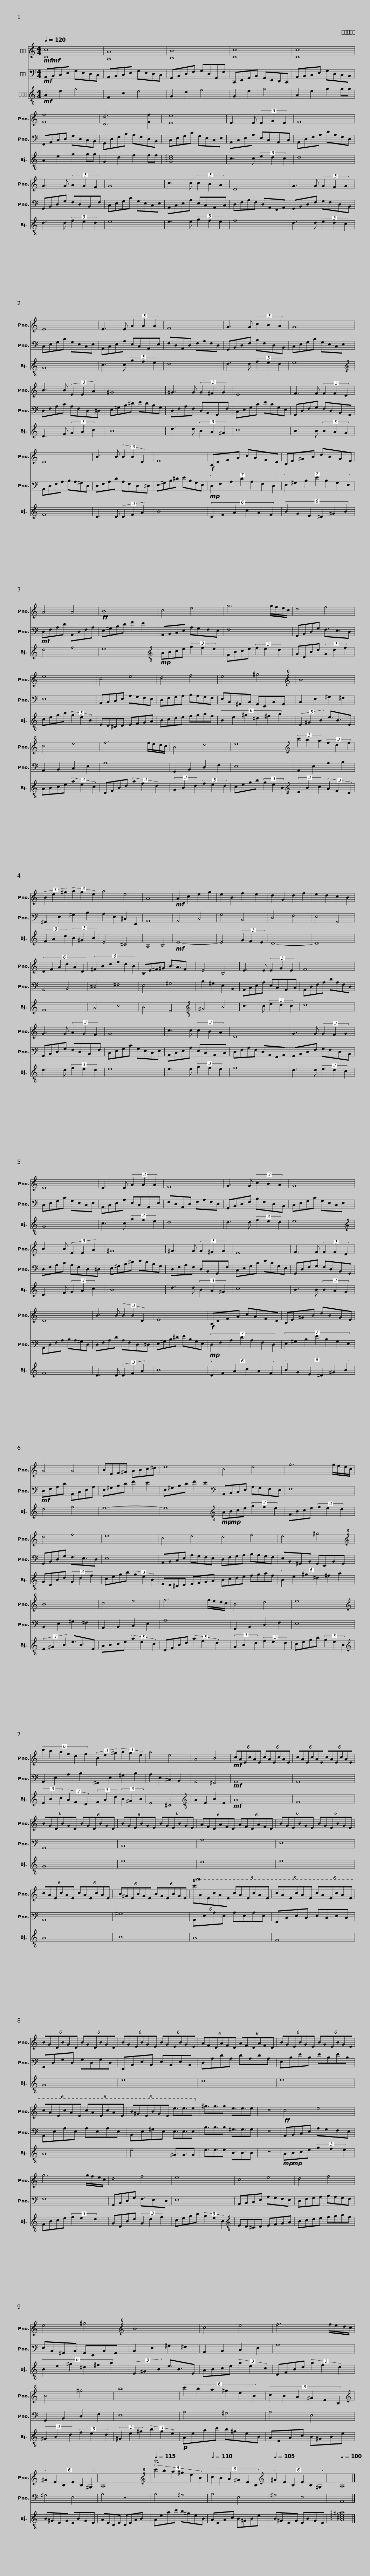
X:1
%%score 1 2 3
L:1/8
Q:1/4=120
M:4/4
I:linebreak $
K:C
V:1 treble
V:2 bass
V:3 treble-8
V:1
!mf!!mf! [Cc]8 | [A,A]8 | [B,B]8 | [Cc]8 | [Cc]8 |$ %5
 [Ff]8 | [Dd]6 [Ff]2 | [Ee]8 | E3 E (3E2 G2 E2 | F8 |$ %10
 G3 G (3A2 G2 F2 | G8 | c3 c (3c2 B2 A2 | D8 |$ G3 G (3G2 F2 G2 | %15
 E8 | E3 E (3A2 A2 A2 | F8 |$ G3 G (3c2 B2 A2 | G8 | %20
 B3 B (3E2 E2 A2 | ^G8 |$ ^G3 G (3G2 ^F2 G2 | E8 | F3 F (3F2 F2 D2 | %25
 D8 |$ B3 B (3B2 B2 D2 | E8 |!f! A,DFA cAFD |$ B,E^GB dBGE | %30
 A4 A4 |!ff! B8 | c4 e4 |$ g6 g/f/e/c/ | d4 f4 | %35
 e8 | c4 e4 | d4 f4 |$ e4 ^g4 |[K:treble+8] B8 | %40
 c4 e4 | f6 f/e/d/c/ |$ B4 d4 | e8 |[K:treble] (3c'2 b2 a2 (3f2 d2 f2 | %45
 (3B2 e2 ^g2 (3a2 g2 e2 | a4 e4 | A8 |$!mf! A2 c2 e2 g2 | e2 B2 f2 e2 | %50
 d2 G2 d2 f2 | e2 d2 c2 B2 | (6:4:6D2 F2 A2 d2 A2 D2 | (6:4:6^F2 B2 d2 f2 d2 B2 | B,E^F^G B3/2A3/2F |$ %55
 E4 B,4 | E3 E (3E2 G2 E2 | F8 | G3 G (3A2 G2 F2 | G8 |$ %60
 c3 c (3c2 B2 A2 | D8 | G3 G (3G2 F2 G2 | E8 |$ E3 E (3A2 A2 A2 | %65
 F8 | G3 G (3c2 B2 A2 | G8 |$ B3 B (3E2 E2 A2 | ^G8 | %70
 ^G3 G (3G2 ^F2 G2 | E8 |$ F3 F (3F2 F2 D2 | D8 | B3 B (3B2 B2 D2 | %75
 E8 |$!f! A,DFA cAFD | B,E^GB dBGE | A4 A4 |$ BEF^G ABc^d | %80
 e8 | c4 e4 | g6 g/f/e/c/ |$ d4 f4 | e8 | %85
 c4 e4 | d4 f4 | e4 ^g4 |$[K:treble+8] B8 | c4 e4 | %90
 f6 f/e/d/c/ | B4 d4 |$ e8 |[K:treble] (6:4:6c'2 b2 a2 f2 d2 f2 | (3B2 e2 ^g2 (3a2 g2 e2 | %95
 a4 e4 | A4 B4 |$!mf! (6:4:6cAEcAE (6:4:6cAEcAE | (6:4:6cAEcAE (6:4:6cAEcAE | (6:4:6BGDBGD (6:4:6BGDBGD |$ %100
 (6:4:6BGEBGE (6:4:6BGEBGE | (6:4:6AFDAFD (6:4:6AFDAFD | (6:4:6BGEBGE (6:4:6BGEBGE |$ (6:4:6cAEcAE (6:4:6cAEcAE | (6:4:6B^GEBGE (6:4:6BGEBGE | %105
!8va(! (6:4:6c'aec'ae (6:4:6c'aec'ae |$ (6:4:6c'aec'ae (6:4:6c'aec'ae | (6:4:6bgdbgd (6:4:6bgdbgd |$ (6:4:6bgebge (6:4:6bgebge | (6:4:6afdafd (6:4:6afdafd |$ %110
 (6:4:6bgebge (6:4:6bgebge | (6:4:6c'aec'ae (6:4:6c'aec'ae | (6:4:6b^gebge e'3/2e'3/2e'!8va)! |$ ^g3/2g3/2g e3/2e3/2e | z8 | %115
!ff! c4 e4 | g6 g/f/e/c/ | d4 f4 |$ e8 | c4 e4 | %120
 d4 f4 | e4 ^g4 |$[K:treble+8] B8 | c4 e4 | f6 f/e/d/c/ | %125
 B4 ^g4 | b8 |$ (6:4:6c'2 b2 a2 ^g2 e2 B2 | (6:4:6c2 B2 A2 ^G2 E2 B,2 |[K:treble] (6:4:6^G2 E2 B,2 E2 B,2 ^G,2 |$ %130
 A,8 |[K:treble+8][Q:1/4=115] (6:4:6c'2 b2 a2 ^g2 e2 B2 |[Q:1/4=110] (6:4:6c2 B2 A2 ^G2 E2 B,2 |$[K:treble][Q:1/4=105] (6:4:6^G2 E2 B,2 E2 B,2 ^G,2 |[Q:1/4=100] A,8 |] %135
V:2
!mf! A,,B,,C,E, G,E,D,C, | A,,B,,C,E, G,E,D,C, | G,,B,,D,F, G,D,G,,F, | C,,E,,G,,B,, G,,E,,D,,C,, | A,,B,,C,E, G,D,C,B,, |$ %5
 F,,A,,C,D, G,D,C,B,, | G,,D,F,B, A,F,D,B,, | C,E,G,C G,E,C,E, | A,,C,E,A, E,C,A,,C, | A,,D,F,A, DA,F,D, |$ %10
 G,,B,,D,G, F,D,B,,F, | C,E,G,C G,E,C,E, | A,,C,E,A, E,C,A,,C, | D,F,A,F, D,A,,F,,A,, |$ G,,B,,D,F, G,F,D,B,, | %15
 C,E,G,C G,E,C,E, | A,,C,E,A, E,C,A,,E, | F,D,A,,D, F,A,F,D, |$ G,,B,,D,F, B,F,D,B,, | C,E,G,C G,E,C,E, | %20
 D,F,A,C A,F,D,^D, | E,^G,B,^D EDB,G, |$ D,F,A,F, D,B,,G,,F, | C,E,G,C ECG,E, | G,,D,F,G, F,D,B,,G,, | %25
 A,,D,F,A, B,A,^G,D, |$ D,F,A,D A,F,D,^D, | E,^G,B,^D EB,G,E, |!mp! (7:4:7D,2 F,2 A,2 D2 A,2 F,2 D,2 |$ (7:4:7E,2 ^G,2 B,2 E2 B,2 G,2 E,2 | %30
!mf! D,F,A,D A,,D,F,A, | E,^G,B,D F2 E2 | A,,B,,C,E, A,G,F,E, |$ F,8 | G,,B,,D,G, F,3/2E,3/2D, | %35
 E,8 | A,,B,,C,E, A,G,F,E, | D,F,G,A, B,A,G,F, |$ E,B,,^G,,B,, G,,E,,B,,G,, | B,,2 E,2 ^G,2 ^F,2 | %40
 A,,2 B,,2 C,2 E,2 | A,8 |$ G,,2 B,,2 D,2 F,2 | E,8 | A,,2 E,2 A,2 B,2 | %45
 ^G,,2 E,2 ^G,2 B,2 | A,2 E,2 ^C,2 E,,2 | A,,8 |$ A,,4 C,4 | G,4 B,,4 | %50
 D,4 F,4 | E,4 G,,4 | A,,4 B,,4 | ^D,4 ^F,4 | E,4 ^G,4 |$ %55
 B,2 ^G,2 E,2 B,,2 | A,,C,E,A, E,C,A,,C, | A,,D,F,A, DA,F,D, | G,,B,,D,G, F,D,B,,F, | C,E,G,C G,E,C,E, |$ %60
 A,,C,E,A, E,C,A,,C, | D,F,A,F, D,A,,F,,A,, | G,,B,,D,F, G,F,D,B,, | C,E,G,C G,E,C,E, |$ A,,C,E,A, E,C,A,,E, | %65
 F,D,A,,D, F,A,F,D, | G,,B,,D,F, B,F,D,B,, | C,E,G,C G,E,C,E, |$ D,F,A,C A,F,D,^D, | E,^G,B,^D EDB,G, | %70
 D,F,A,F, D,B,,G,,F, | C,E,G,C ECG,E, |$ G,,D,F,G, F,D,B,,G,, | A,,D,F,A, B,A,^G,D, | D,F,A,D A,F,D,^D, | %75
 E,^G,B,^D EB,G,E, |$!mp! (7:4:7D,2 F,2 A,2 D2 A,2 F,2 D,2 | (7:4:7E,2 ^G,2 B,2 E2 B,2 G,2 E,2 |!mf! D,F,A,D A,,C,E,A, |$ E,^G,B,D F2 E2 | %80
 E,^G,B,D F2 E2 |[K:bass] A,,B,,C,E, A,G,F,E, | F,8 |$ G,,B,,D,G, F,3/2E,3/2D, | E,8 | %85
 A,,B,,C,E, A,G,F,E, | D,F,G,A, B,A,G,F, | E,B,,^G,,B,, G,,E,,B,,G,, |$ B,,2 E,2 ^G,2 ^F,2 | A,,2 B,,2 C,2 E,2 | %90
 A,8 | G,,2 B,,2 D,2 F,2 |$ E,8 | A,,2 E,2 A,2 B,2 | ^G,,2 E,2 ^G,2 B,2 | %95
 A,2 E,2 ^C,2 B,,2 | A,,4 ^G,,4 |$!mf! A,,8 | A,,8 | G,,8 |$ %100
 B,,8 | A,8 | E,8 |$ A,,8 | ^G,8 | %105
 A,,E,A,E, A,E,A,E, |$ F,,C,E,C, E,C,E,C, | G,,D,G,D, G,D,G,D, |$ E,,B,,E,B,, E,B,,E,B,, | D,A,DA, DA,DA, |$ %110
 E,B,EB, EB,EB, | A,,E,A,E, A,E,A,E, | B,,E,^G,E, E,3/2E,3/2E, |$ B,3/2B,3/2B, ^G,3/2G,3/2G, | z8 | %115
 A,,B,,C,E, A,G,F,E, | F,8 | G,,B,,D,G, F,3/2E,3/2D, |$ E,8 | A,,B,,C,E, A,G,F,E, | %120
 D,F,G,A, B,A,G,F, | E,B,,^G,,B,, G,,E,,B,,G,, |$ B,,2 E,2 ^G,2 ^F,2 | A,,2 B,,2 C,2 E,2 | A,8 | %125
 G,,2 B,,2 D,2 F,2 | E,8 |$ A,4 ^G,4 | A,4 E,4 | ^G,4 E,4 |$ %130
 A,4 z4 | A,4 ^G,4 | A,4 E,4 |$ ^G,4 E,4 | A,,8 |] %135
V:3
!mf! A2 e2 g4 | F2 c2 e4 | G2 d2 f4 | G2 e2 g4 | A2 e2 g2 gg |$ %5
 A2 e2 g2 gg | G2 d2 f2 ff | !arpeggio![Gce]8 | c3 c (3e2 d2 c2 | d8 |$ %10
 d3 d (3f2 e2 d2 | e8 | e3 e (3g2 f2 e2 | f8 |$ d3 d (3e2 d2 c2 | %15
 G8 | c3 c (3g2 f2 e2 | d8 |$ d3 d (3f2 e2 d2 | e8 | %20
[K:treble] D3 F (3G2 A2 c2 | B8 |$ d3 d (3B2 A2 ^G2 | c8 | B3 B (3B2 A2 G2 | %25
 F8 |$ D3 D (3D2 F2 A2 | B8 | (6:4:6D2 F2 A2 c2 A2 F2 |$ (6:4:6B2 G2 E2 ^D2 ^G2 B2 | %30
 d4 f4 | e8 |[K:treble-8]!mp! ABce (3g2 f2 e2 |$ FBce (3f2 e2 d2 | GDBd (3G2 d2 f2 | %35
 cegb (3g2 e2 B2 | ED^CD EFGA | Bcde fgaf |$ (6:4:6B2 e2 ^g2 ^d2 ^f2 a2 | (3E2 ^G2 B2 e3/2B3/2E | %40
 ABce (3a2 e2 c2 | DFBd (3a2 f2 d2 |$ (3G2 B2 d2 (3f2 e2 d2 | cegb (3g2 e2 B2 |[K:treble] (3E2 B2 c2 (3A2 F2 D2 | %45
 (3F2 A2 d2 (3B2 ^G2 B2 | E4 ^C4 | A,4 B,4 |$!mf! E8- | E4 (3G2 F2 E2 | %50
 D8- | D8 | F8 | A4 c4 | B4 E4 |$ %55
[K:treble-8] ^G4 B4 | c3 c (3e2 d2 c2 | d8 | d3 d (3f2 e2 d2 | e8 |$ %60
 e3 e (3g2 f2 e2 | f8 | d3 d (3e2 d2 c2 | G8 |$ c3 c (3g2 f2 e2 | %65
 d8 | d3 d (3f2 e2 d2 | e8 |$[K:treble] D3 F (3G2 A2 c2 | B8 | %70
 d3 d (3B2 A2 ^G2 | c8 |$ B3 B (3B2 A2 G2 | F8 | D3 D (3D2 F2 A2 | %75
 B8 |$ (6:4:6D2 F2 A2 c2 A2 F2 | (6:4:6B2 G2 E2 ^D2 ^G2 B2 | d4 f4 |$ e8- | %80
 e8 |[K:treble-8]!mp!!mp! ABce (3g2 f2 e2 | FBce (3f2 e2 d2 |$ GDBd (3G2 d2 f2 | cegb (3g2 e2 B2 | %85
 ED^CD EFGA | Bcde fgaf | (6:4:6B2 e2 ^g2 ^d2 ^f2 a2 |$ (3E2 ^G2 B2 e3/2B3/2E | ABce (3a2 e2 c2 | %90
 DFBd (3a2 f2 d2 | (3G2 B2 d2 (3f2 e2 d2 |$ cegb (3g2 e2 B2 |[K:treble] (3E2 B2 c2 (3A2 F2 D2 | (3F2 A2 d2 (3B2 ^G2 B2 | %95
 E4 ^C4 |[K:treble-8] A2 E2 B2 E2 |$!mf! A8 | F8 | G8 |$ %100
 e8 | d8 | e8 |$ A8 | B8 | %105
 A8 |$ F8 | G8 |$ e8 | d8 |$ %110
 e8 | A8 | e4 ^G3/2G3/2G |$ e3/2e3/2e B3/2B3/2B | z8 | %115
!mp!!mp! ABce (3g2 f2 e2 | FBce (3f2 e2 d2 | GDBd (3G2 d2 f2 |$ cegb (3g2 e2 B2 |[K:treble-8] ED^CD EFGA | %120
 Bcde fgaf | (6:4:6B2 e2 ^g2 ^d2 ^f2 a2 |$ (3E2 ^G2 B2 e3/2B3/2E | ABce (3a2 e2 c2 | DFBd (3a2 f2 d2 | %125
 (3^G2 B2 d2 (3f2 e2 d2 | (3^G2 e2 ^g2 (3b2 g2 e2 |$!p! Aeac' b^geB | AEAc B^GBe | B^GEG EBGE |$ %130
 AECE CEAB | Aeac' b^geB | AEAc B^GBe |$ B^GEG EBGE | !arpeggio![A^ce^ga]8 |] %135
